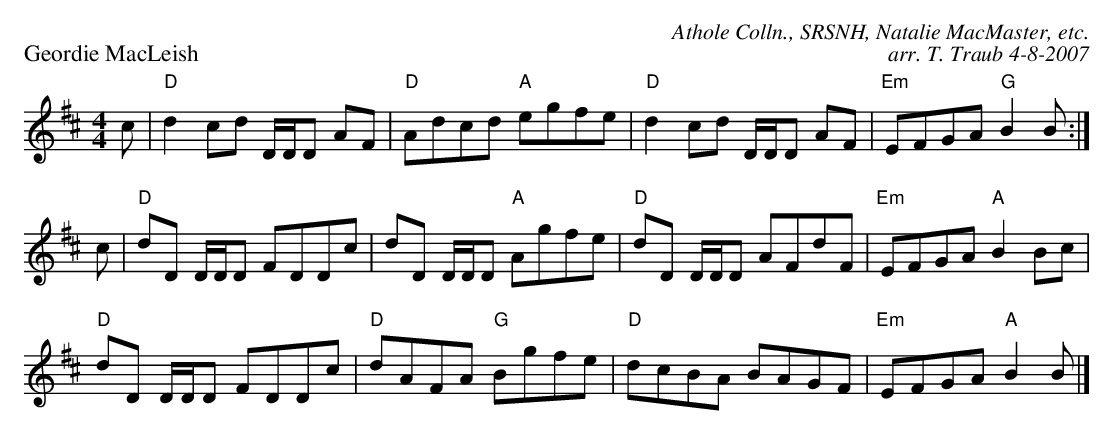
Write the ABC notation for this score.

X:1
P: Geordie MacLeish
C: Athole Colln., SRSNH, Natalie MacMaster, etc.
C: arr. T. Traub 4-8-2007
K: D
M: 4/4
L: 1/8
c|"D"d2 cd D/D/D AF|"D"Adcd "A"egfe|"D"d2 cd D/D/D AF|"Em"EFGA "G"B2 B :|
c|"D"dD D/D/D FDDc|dD D/D/D "A"Agfe|"D"dD D/D/D AFdF|"Em"EFGA "A"B2 Bc|
"D"dD D/D/D FDDc|"D"dAFA "G"Bgfe|"D"dcBA BAGF|"Em"EFGA "A"B2 B |]
